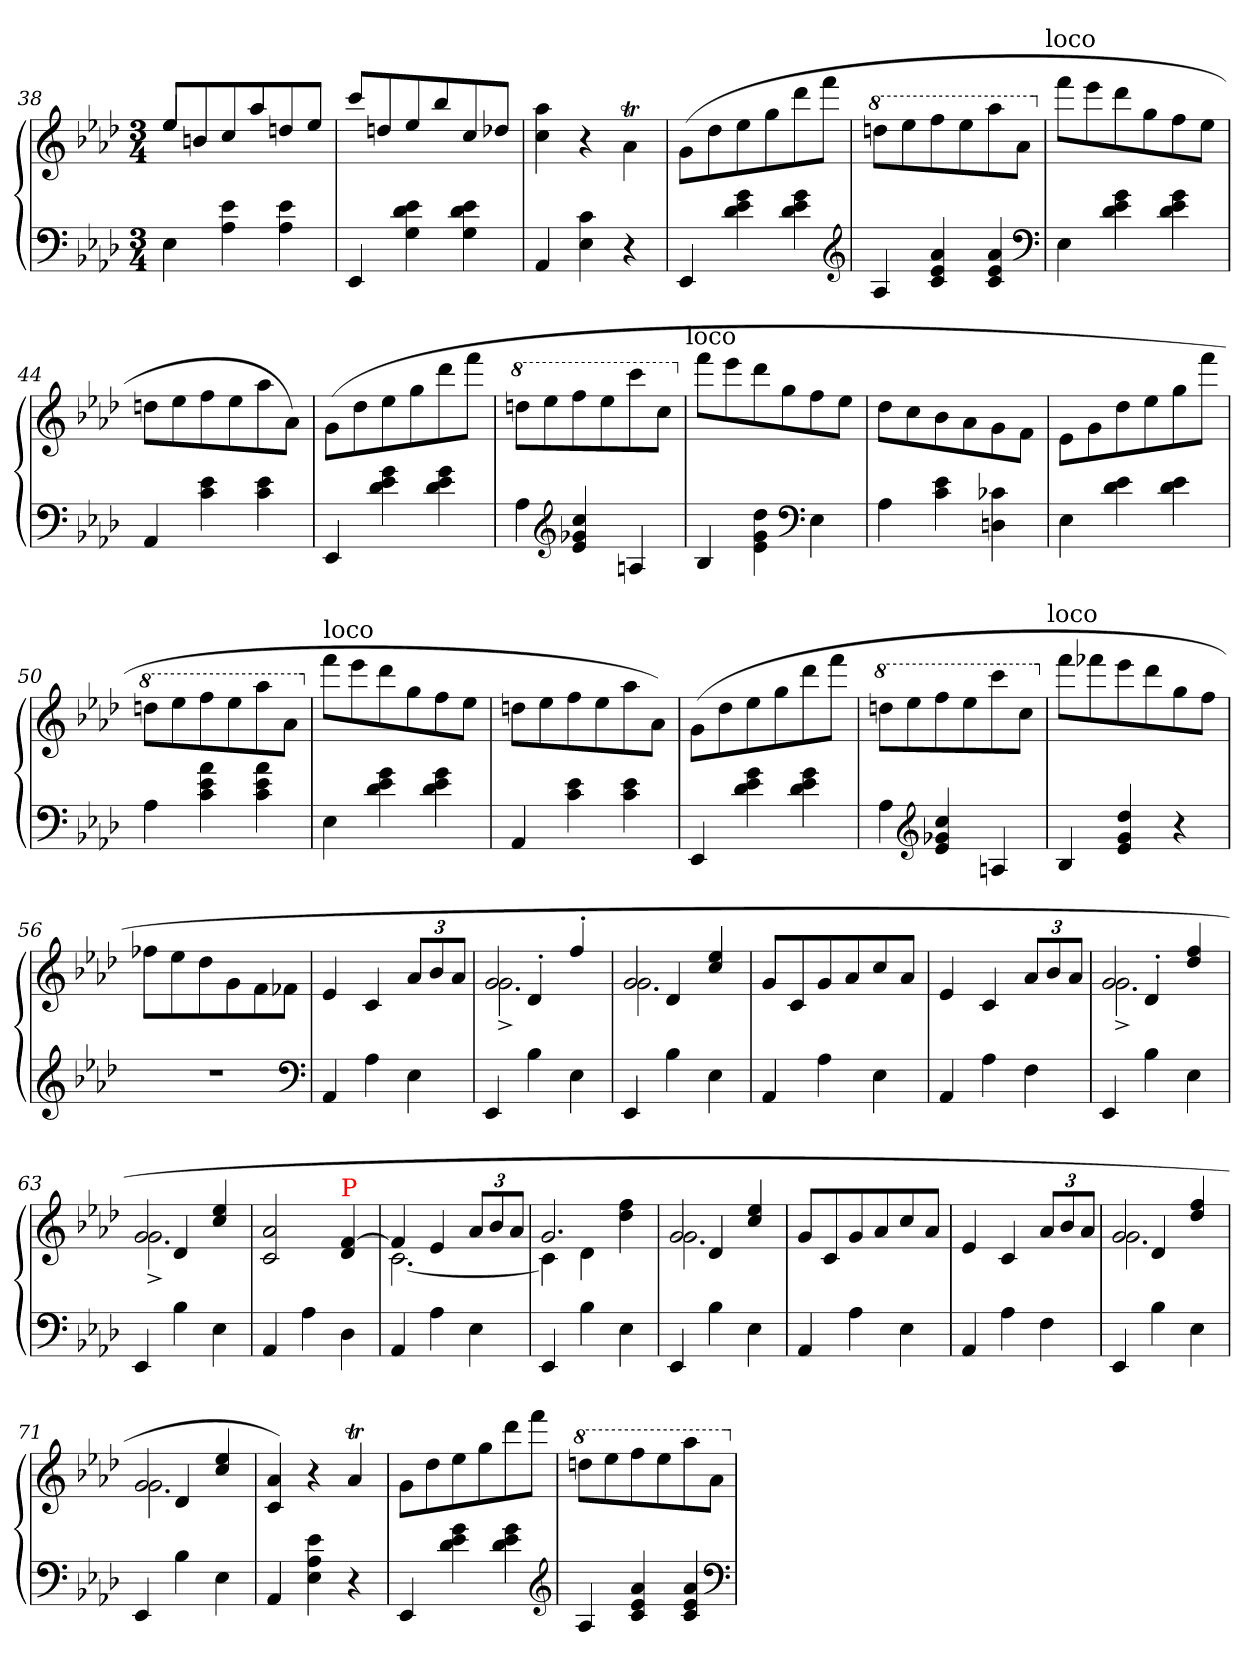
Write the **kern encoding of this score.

**kern	**kern
*part1	*part1
*staff2	*staff1
*clefF4	*clefG2
*k[b-e-a-d-]	*k[b-e-a-d-]
*A-:	*A-:
*M3/4	*M3/4
=38	=38
*	*^
4E-	4ee-/	8ee-L
.	.	8bn/
4e- 4A-	8ryy	8cc\
.	4aa-/	8aa-
4e- 4A-	.	8ddn
.	8ryy	8ee-J
*	*v	*v
=39	=39
4EE-	8cccL
.	8ddn/
4e- 4d- 4G	8ee-\
.	8bb-
4e- 4d- 4G	8cc
.	8dd-XJ
=40	=40
4AA-	4aa- 4cc
4c 4E-	4r
4r	4a-T\
=41	=41
4EE-	(>8gL
.	8dd-
4g 4e- 4d-	8ee-
.	8gg
4g 4e- 4d-	8ddd-
.	8fffJ
*clefG2	*
=42	=42
*	*8va
4A-	8dddnL
.	8eee-
4a- 4e- 4c	8fff
.	8eee-
4a- 4e- 4c	8aaa-
.	8aa-J
*clefF4	*
!	!LO:TX:a:t=loco
=43	=43
*	*X8va
4E-	8fffL
.	8eee-
4g 4e- 4d-	8ddd-
.	8gg
4g 4e- 4d-	8ff
.	8ee-J
=44	=44
4AA-	8ddnL
.	8ee-
4e- 4c	8ff
.	8ee-
4e- 4c	8aa-
.	8a-J)
=45	=45
4EE-	(8gL
.	8dd-
4g 4e- 4d-	8ee-
.	8gg
4g 4e- 4d-	8ddd-
.	8fffJ
=46	=46
*	*8va
4A-	8dddnL
.	8eee-
*clefG2	*
4cc 4g-X 4e-	8fff
.	8eee-
4An	8cccc
.	8cccJ
!	!LO:TX:a:t=loco
=47	=47
*	*X8va
4B-	8fffL
.	8eee-
4dd-\ 4g\ 4e-\	8ddd-
.	8gg
*clefF4	*
4E-	8ff
.	8ee-J
=48	=48
4A-	8dd-L
.	8cc\
4e- 4c	8b-
.	8a-
4c-X 4Dn	8g
.	8fJ
=49	=49
4E-	8e-L
.	8g
4e- 4d-	8dd-
.	8ee-
4e- 4d-	8gg
.	8fffJ
=50	=50
*	*8va
4A-	8dddnL
.	8eee-
4a- 4e- 4c	8fff
.	8eee-
4a- 4e- 4c	8aaa-
.	8aa-J
=51	=51
*	*X8va
!	!LO:TX:a:t=loco
4E-	8fffL
.	8eee-
4g 4e- 4d-	8ddd-
.	8gg
4g 4e- 4d-	8ff
.	8ee-J
=52	=52
4AA-	8ddnL
.	8ee-
4e- 4c	8ff
.	8ee-
4e- 4c	8aa-
.	8a-J)
=53	=53
4EE-	(>8gL
.	8dd-
4g 4e- 4d-	8ee-
.	8gg
4g 4e- 4d-	8ddd-
.	8fffJ
=54	=54
*	*8va
4A-	8dddnL
.	8eee-
*clefG2	*
4cc 4g-X 4e-	8fff
.	8eee-
4An	8cccc
.	8cccJ
!	!LO:TX:a:t=loco
=55	=55
*	*X8va
4B-	8fffL
.	8fff-X
4dd- 4g 4e-	8eee-
.	8ddd-
4r	8gg
.	8ffJ
=56	=56
2.rdd	8ff-XL
.	8ee-
.	8dd-
.	8g
.	8f
.	8f-XJ
*clefF4	*
=57	=57
4AA-	4e-
4A-	4c
*	*Xbrackettup
4E-	12a-L
.	12b-
.	12a-J
=58	=58
*	*^
*	*	*^
4EE-	2g	2.g^<	4ryy
4B-	.	.	4d-'</
4E-	4ff'</	.	4ryy
=59	=59	=59	=59
4EE-	2g	2.g	4ryy
4B-	.	.	4d-/
4E-	4ee-/ 4cc/	.	4ryy
*	*v	*v	*v
=60	=60
4AA-	8gL
.	8c
4A-	8g
.	8a-
4E-	8cc
.	8a-J
=61	=61
4AA-	4e-
4A-	4c
4F	12a-L
.	12b-
.	12a-J
=62	=62
*	*^
*	*	*^
4EE-	2g	2.g^<	4ryy
4B-	.	.	4d-'</
4E-	4ff/ 4dd-/	.	4ryy
=63	=63	=63	=63
4EE-	2g	2.g^<	4ryy
4B-	.	.	4d-/
4E-	4ee-/ 4cc/	.	4ryy
*	*v	*v	*v
=64	=64
4AA-	2a- 2c
4A-	.
!	!LO:TX:a:color=red:t=P
4D-	[4f 4d-
=65	=65
*	*^
4AA-	4f]	[2.c
4A-	4e-	.
4E-	12a-L	.
.	12b-	.
.	12a-J	.
=66	=66	=66
4EE-	4c\]	2.g/
4B-	4d-\	.
4E-	4ff\ 4dd-\	.
=67	=67	=67
*	*	*^
4EE-	2g	2.g	4ryy
4B-	.	.	4d-/
4E-	4ee-/ 4cc/	.	4ryy
*	*v	*v	*v
=68	=68
4AA-	8gL
.	8c
4A-	8g
.	8a-
4E-	8cc
.	8a-J
=69	=69
4AA-	4e-
4A-	4c
4F	12a-L
.	12b-
.	12a-J
=70	=70
*	*^
*	*	*^
4EE-	2g	2.g	4ryy
4B-	.	.	4d-/
4E-	4ff/ 4dd-/	.	4ryy
=71	=71	=71	=71
4EE-	2g	2.g	4ryy
4B-	.	.	4d-/
4E-	4ee-/ 4cc/	.	4ryy
*	*v	*v	*v
=72	=72
4AA-	4a- 4c)
4e- 4A- 4E-	4r
4r	4a-T
=73	=73
4EE-	8gL
.	8dd-
4g 4e- 4d-	8ee-
.	8gg
4g 4e- 4d-	8ddd-
.	8fffJ
*clefG2	*
=74	=74
*	*8va
4A-	8dddnL
.	8eee-
4a- 4e- 4c	8fff
.	8eee-
4a- 4e- 4c	8aaa-
.	8aa-J
*clefF4	*
*	*X8va
=	=
*-	*-
